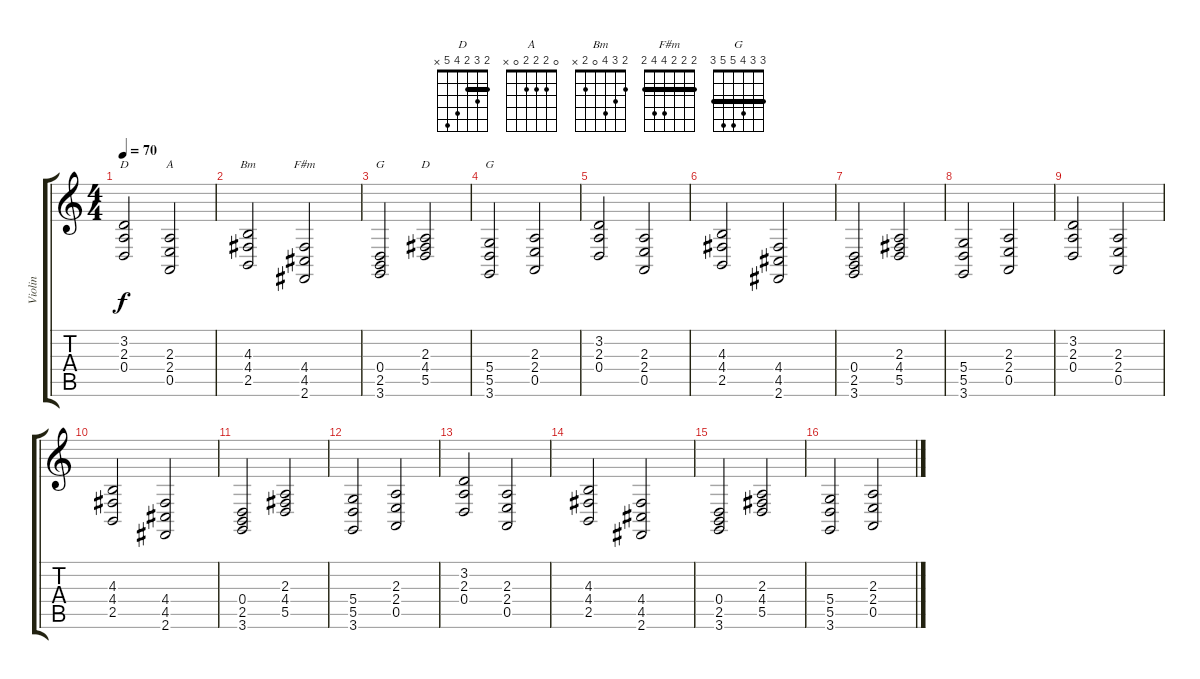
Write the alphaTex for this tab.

\track ("Violin" "Violin") {instrument brightacousticpiano}
\staff {score tabs}
\tuning (E4 B3 G3 D3 A2 E2) {hide}
\chord ("D" 2 3 2 0 x x)
\chord ("A" 0 2 2 2 0 x)
\chord ("Bm" 2 3 4 0 2 x)
\chord ("F#m" 2 2 2 4 4 2) {barre 2}
\chord ("G" 3 0 0 0 2 3)
\chord ("D" 2 3 2 4 5 x) {barre 2}
\chord ("G" 3 3 4 5 5 3) {barre 3}
\ts (4 4)
\tempo 70
\clef g2
\ks c
(3.2 2.3 0.4).2{ch "D" dy f instrument brightacousticpiano} (2.3 2.4 0.5).2{ch "A"} |
(4.3 4.4 2.5).2{ch "Bm"} (4.4 4.5 2.6).2{ch "F#m"} |
(0.4 2.5 3.6).2{ch "G"} (2.3 4.4 5.5).2{ch "D"} |
(5.4 5.5 3.6).2{ch "G"} (2.3 2.4 0.5).2 |
(3.2 2.3 0.4).2 (2.3 2.4 0.5).2 |
(4.3 4.4 2.5).2 (4.4 4.5 2.6).2 |
(0.4 2.5 3.6).2 (2.3 4.4 5.5).2 |
(5.4 5.5 3.6).2 (2.3 2.4 0.5).2 |
(3.2 2.3 0.4).2 (2.3 2.4 0.5).2 |
(4.3 4.4 2.5).2 (4.4 4.5 2.6).2 |
(0.4 2.5 3.6).2 (2.3 4.4 5.5).2 |
(5.4 5.5 3.6).2 (2.3 2.4 0.5).2 |
(3.2 2.3 0.4).2 (2.3 2.4 0.5).2 |
(4.3 4.4 2.5).2 (4.4 4.5 2.6).2 |
(0.4 2.5 3.6).2 (2.3 4.4 5.5).2 |
(5.4 5.5 3.6).2 (2.3 2.4 0.5).2
